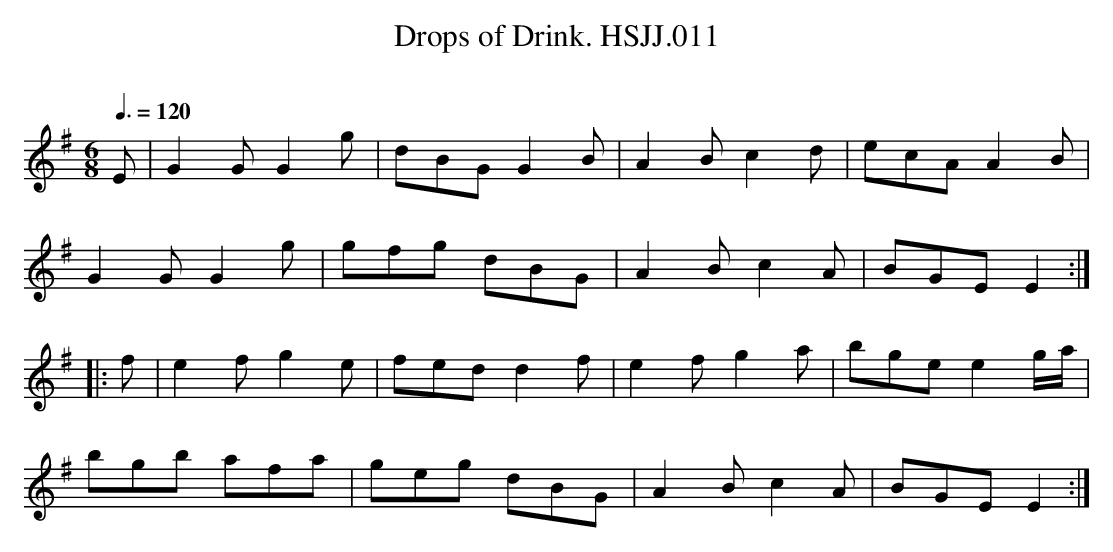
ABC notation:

X:1
T:Drops of Drink. HSJJ.011
M:6/8
L:1/8
Q:3/8=120
O:
K:G
E|G2GG2g|dBGG2B|A2Bc2d|ecAA2B|
G2GG2g|gfg dBG|A2Bc2A|BGEE2:|
|:f|e2fg2e|fedd2f|e2fg2a|bgee2g/a/|
bgb afa|geg dBG|A2Bc2A|BGEE2:|
